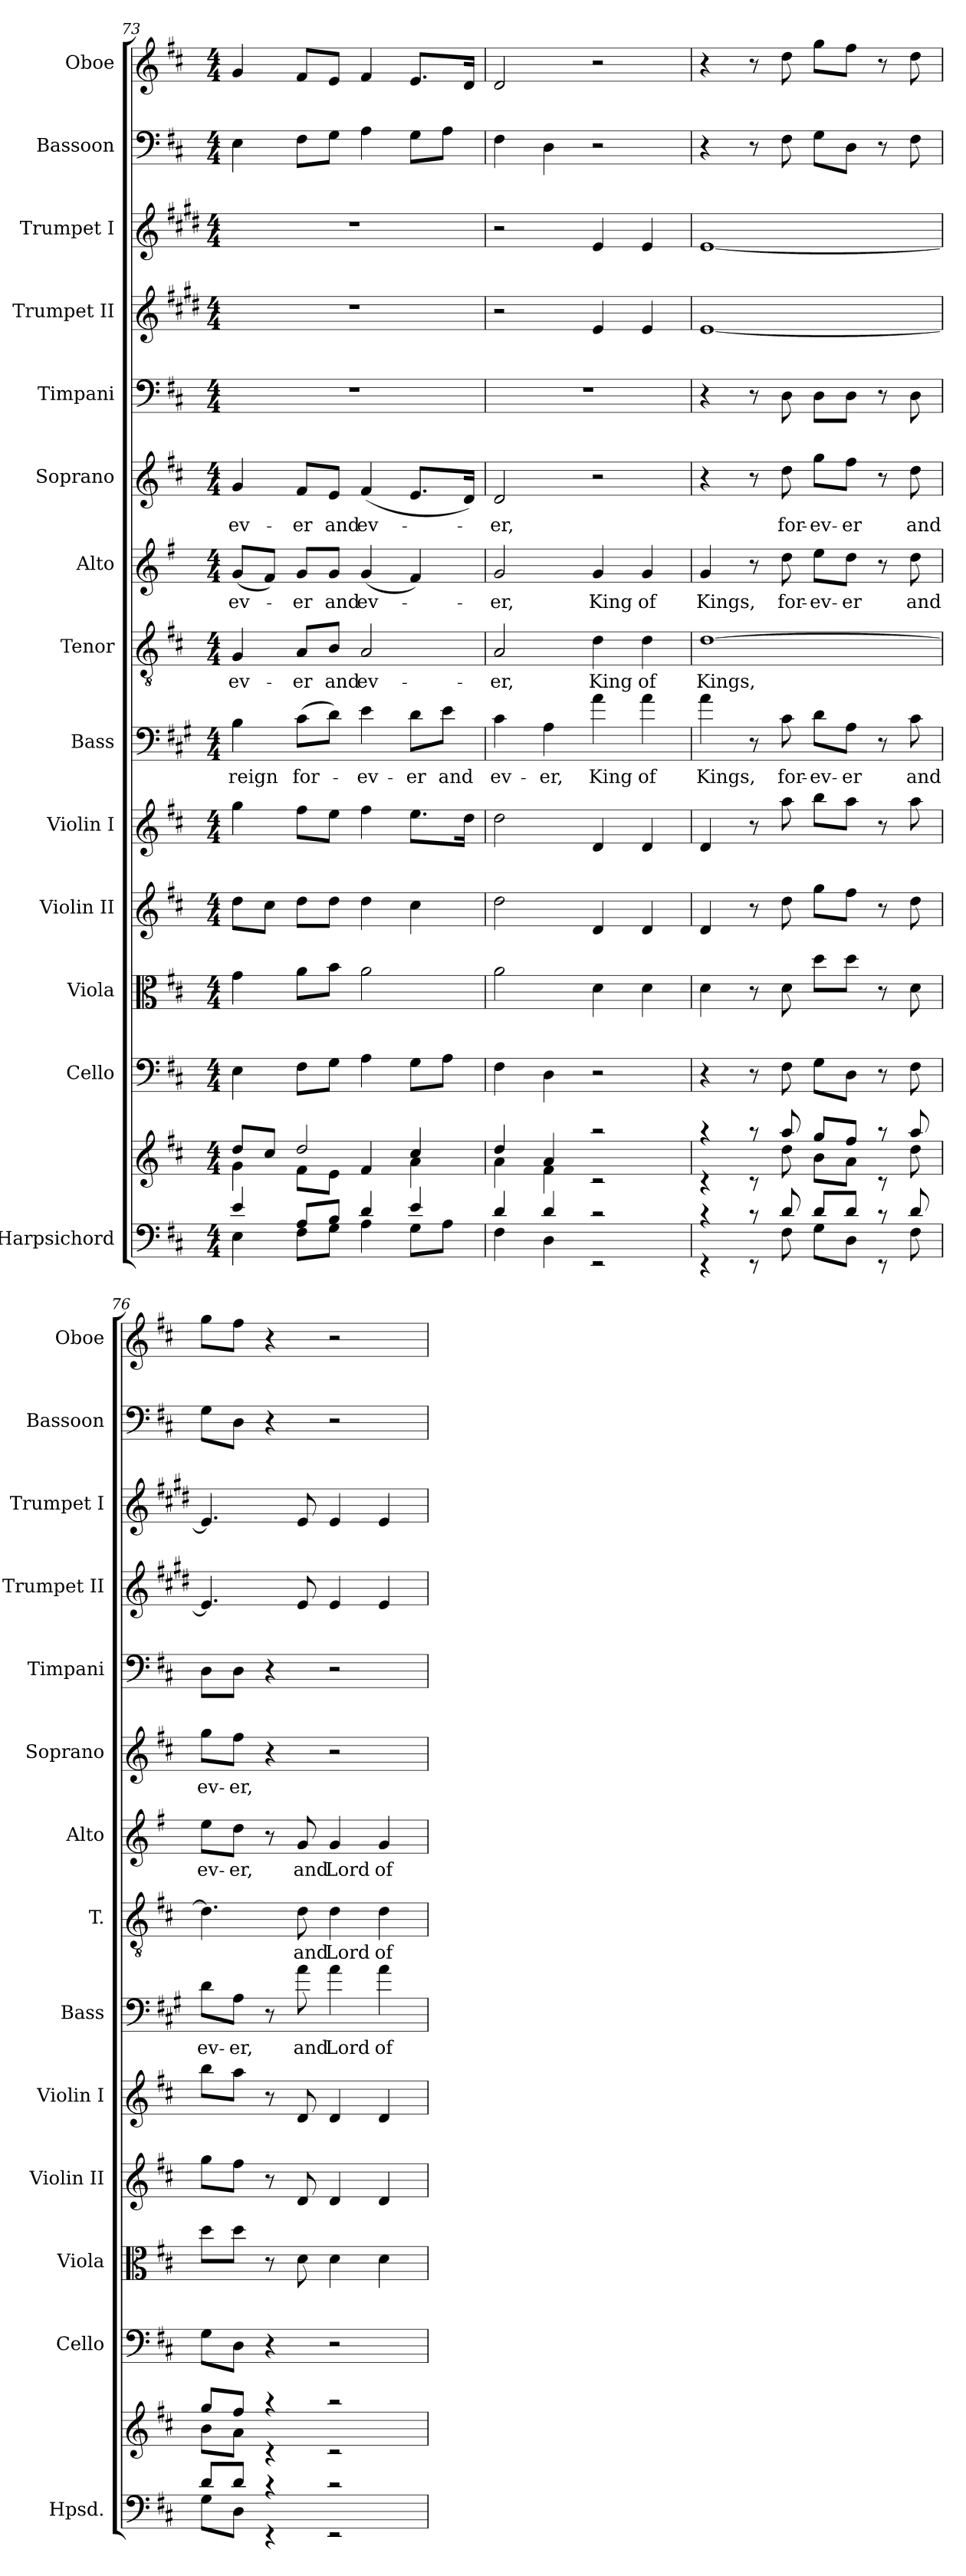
**kern	**kern	**kern	**kern	**kern	**kern	**kern	**text	**kern	**text	**kern	**text	**kern	**text	**kern	**kern	**kern	**kern	**kern
*part14	*part14	*part13	*part12	*part11	*part10	*part9	*part9	*part8	*part8	*part7	*part7	*part6	*part6	*part5	*part4	*part3	*part2	*part1
*staff15	*staff14	*staff13	*staff12	*staff11	*staff10	*staff9	*staff9	*staff8	*staff8	*staff7	*staff7	*staff6	*staff6	*staff5	*staff4	*staff3	*staff2	*staff1
*I"Harpsichord	*	*I"Cello	*I"Viola	*I"Violin II	*I"Violin I	*I"Bass	*	*I"Tenor	*	*I"Alto	*	*I"Soprano	*	*I"Timpani	*I"Trumpet II	*I"Trumpet I	*I"Bassoon	*I"Oboe
*I'Hpsd.	*	*I'Cello	*I'Viola	*I'Violin II	*I'Violin I	*I'Bass	*	*I'T.	*	*I'Alto	*	*I'Soprano	*	*I'Timpani	*I'Trumpet II	*I'Trumpet I	*I'Bassoon	*I'Oboe
*clefF4	*clefG2	*clefF4	*clefC3	*clefG2	*clefG2	*clefF4	*	*clefGv2	*	*clefG2	*	*clefG2	*	*clefF4	*clefG2	*clefG2	*clefF4	*clefG2
*	*	*	*	*	*	*ITrd4c7	*	*ITrd7c12	*	*ITrd3c5	*	*	*	*	*ITrd1c2	*ITrd1c2	*	*
*k[f#c#]	*k[f#c#]	*k[f#c#]	*k[f#c#]	*k[f#c#]	*k[f#c#]	*k[f#c#]	*	*k[f#c#]	*	*k[f#c#]	*	*k[f#c#]	*	*k[f#c#]	*k[f#c#]	*k[f#c#]	*k[f#c#]	*k[f#c#]
*D:	*D:	*D:	*D:	*D:	*D:	*D:	*	*D:	*	*D:	*	*D:	*	*D:	*D:	*D:	*D:	*D:
*M4/4	*M4/4	*M4/4	*M4/4	*M4/4	*M4/4	*M4/4	*	*M4/4	*	*M4/4	*	*M4/4	*	*M4/4	*M4/4	*M4/4	*M4/4	*M4/4
=73	=73	=73	=73	=73	=73	=73	=73	=73	=73	=73	=73	=73	=73	=73	=73	=73	=73	=73
*^	*^	*	*	*	*	*	*	*	*	*	*	*	*	*	*	*	*	*
!	!	!	!	!	!	!	!	!	!LO:LY:b	!	!LO:LY:b	!	!LO:LY:b	!	!LO:LY:b	!	!	!	!	!
4e/	4E\	8dd/L	4g\	4E\	4g\	8dd\L	4gg\	4E\	reign	4GG/	-ev-	(<8d/L	-ev-	4g/	-ev-	1r	1r	1r	4E\	4g/
.	.	8cc#/J	.	.	.	8cc#\J	.	.	.	.	.	8c#/J)	.	.	.	.	.	.	.	.
!	!	!	!	!	!	!	!	!	!LO:LY:b	!	!LO:LY:b	!	!LO:LY:b	!	!LO:LY:b	!	!	!	!	!
8A/L	8F#\L	2dd/	8f#\L	8F#\L	8a\L	8dd\L	8ff#\L	(>8F#\L	for-	8AA/L	-er	8d/L	-er	8f#/L	-er	.	.	.	8F#\L	8f#/L
!	!	!	!	!	!	!	!	!	!	!	!LO:LY:b	!	!LO:LY:b	!	!LO:LY:b	!	!	!	!	!
8B/J	8G\J	.	8e\J	8G\J	8b\J	8dd\J	8ee\J	8G\J)	.	8BB/J	and	8d/J	and	8e/J	and	.	.	.	8G\J	8e/J
!	!	!	!	!	!	!	!	!	!LO:LY:b	!	!LO:LY:b	!	!LO:LY:b	!	!LO:LY:b	!	!	!	!	!
4d/	4A\	.	4f#/	4A\	2a\	4dd\	4ff#\	4A\	-ev-	2AA/	ev-	(<4d/	ev-	(<4f#/	ev-	.	.	.	4A\	4f#/
!	!	!	!	!	!	!	!	!	!LO:LY:b	!	!	!	!	!	!	!	!	!	!	!
4e/	8G\L	4cc#/	4a\	8G\L	.	4cc#\	8.ee\L	8G\L	-er	.	.	4c#/)	.	8.e/L	.	.	.	.	8G\L	8.e/L
!	!	!	!	!	!	!	!	!	!LO:LY:b	!	!	!	!	!	!	!	!	!	!	!
.	8A\J	.	.	8A\J	.	.	.	8A\J	and	.	.	.	.	.	.	.	.	.	8A\J	.
.	.	.	.	.	.	.	16dd\Jk	.	.	.	.	.	.	16d/Jk)	.	.	.	.	.	16d/Jk
=74	=74	=74	=74	=74	=74	=74	=74	=74	=74	=74	=74	=74	=74	=74	=74	=74	=74	=74	=74	=74
!	!	!	!	!	!	!	!	!	!LO:LY:b	!	!LO:LY:b	!	!LO:LY:b	!	!LO:LY:b	!	!	!	!	!
4d/	4F#\	4dd/	4a\	4F#\	2a\	2dd\	2dd\	4F#\	ev-	2AA/	-er,	2d/	-er,	2d/	-er,	1r	2r	2r	4F#\	2d/
!	!	!	!	!	!	!	!	!	!LO:LY:b	!	!	!	!	!	!	!	!	!	!	!
4d/	4D\	4a/	4f#\	4D\	.	.	.	4D\	-er,	.	.	.	.	.	.	.	.	.	4D\	.
!	!	!	!	!	!	!	!	!	!LO:LY:b	!	!LO:LY:b	!	!LO:LY:b	!	!	!	!	!	!	!
2rc	2rEE	2raa	2rc	2r	4d\	4d/	4d/	4d\	King	4D\	King	4d/	King	2r	.	.	4d/	4d/	2r	2r
!	!	!	!	!	!	!	!	!	!LO:LY:b	!	!LO:LY:b	!	!LO:LY:b	!	!	!	!	!	!	!
.	.	.	.	.	4d\	4d/	4d/	4d\	of	4D\	of	4d/	of	.	.	.	4d/	4d/	.	.
=75	=75	=75	=75	=75	=75	=75	=75	=75	=75	=75	=75	=75	=75	=75	=75	=75	=75	=75	=75	=75
!	!	!	!	!	!	!	!	!	!LO:LY:b	!	!LO:LY:b	!	!LO:LY:b	!	!	!	!	!	!	!
4rc	4rEE	4raa	4rc	4r	4d\	4d/	4d/	4d\	Kings,	[>1D	Kings,	4d/	Kings,	4r	.	4r	[<1d	[<1d	4r	4r
8rc	8rEE	8raa	8rc	8r	8r	8r	8r	8r	.	.	.	8r	.	8r	.	8r	.	.	8r	8r
!	!	!	!	!	!	!	!	!	!LO:LY:b	!	!	!	!LO:LY:b	!	!LO:LY:b	!	!	!	!	!
8d/	8F#\	8aa/	8dd\	8F#\	8d\	8dd\	8aa\	8F#\	for-	.	.	8a\	for-	8dd\	for-	8D\	.	.	8F#\	8dd\
!	!	!	!	!	!	!	!	!	!LO:LY:b	!	!	!	!LO:LY:b	!	!LO:LY:b	!	!	!	!	!
8d/L	8G\L	8gg/L	8b\L	8G\L	8dd\L	8gg\L	8bb\L	8G\L	-ev-	.	.	8b\L	-ev-	8gg\L	-ev-	8D\L	.	.	8G\L	8gg\L
!	!	!	!	!	!	!	!	!	!LO:LY:b	!	!	!	!LO:LY:b	!	!LO:LY:b	!	!	!	!	!
8d/J	8D\J	8ff#/J	8a\J	8D\J	8dd\J	8ff#\J	8aa\J	8D\J	-er	.	.	8a\J	-er	8ff#\J	-er	8D\J	.	.	8D\J	8ff#\J
8rc	8rEE	8raa	8rc	8r	8r	8r	8r	8r	.	.	.	8r	.	8r	.	8r	.	.	8r	8r
!	!	!	!	!	!	!	!	!	!LO:LY:b	!	!	!	!LO:LY:b	!	!LO:LY:b	!	!	!	!	!
8d/	8F#\	8aa/	8dd\	8F#\	8d\	8dd\	8aa\	8F#\	and	.	.	8a\	and	8dd\	and	8D\	.	.	8F#\	8dd\
!!LO:PB:g=z
=76	=76	=76	=76	=76	=76	=76	=76	=76	=76	=76	=76	=76	=76	=76	=76	=76	=76	=76	=76	=76
!	!	!	!	!	!	!	!	!	!LO:LY:b	!	!	!	!LO:LY:b	!	!LO:LY:b	!	!	!	!	!
8d/L	8G\L	8gg/L	8b\L	8G\L	8dd\L	8gg\L	8bb\L	8G\L	ev-	4.D\]	.	8b\L	ev-	8gg\L	ev-	8D\L	4.d/]	4.d/]	8G\L	8gg\L
!	!	!	!	!	!	!	!	!	!LO:LY:b	!	!	!	!LO:LY:b	!	!LO:LY:b	!	!	!	!	!
8d/J	8D\J	8ff#/J	8a\J	8D\J	8dd\J	8ff#\J	8aa\J	8D\J	-er,	.	.	8a\J	-er,	8ff#\J	-er,	8D\J	.	.	8D\J	8ff#\J
4rc	4rEE	4raa	4rc	4r	8r	8r	8r	8r	.	.	.	8r	.	4r	.	4r	.	.	4r	4r
!	!	!	!	!	!	!	!	!	!LO:LY:b	!	!LO:LY:b	!	!LO:LY:b	!	!	!	!	!	!	!
.	.	.	.	.	8d\	8d/	8d/	8d\	and	8D\	and	8d/	and	.	.	.	8d/	8d/	.	.
!	!	!	!	!	!	!	!	!	!LO:LY:b	!	!LO:LY:b	!	!LO:LY:b	!	!	!	!	!	!	!
2rc	2rEE	2raa	2rc	2r	4d\	4d/	4d/	4d\	Lord	4D\	Lord	4d/	Lord	2r	.	2r	4d/	4d/	2r	2r
!	!	!	!	!	!	!	!	!	!LO:LY:b	!	!LO:LY:b	!	!LO:LY:b	!	!	!	!	!	!	!
.	.	.	.	.	4d\	4d/	4d/	4d\	of	4D\	of	4d/	of	.	.	.	4d/	4d/	.	.
*v	*v	*	*	*	*	*	*	*	*	*	*	*	*	*	*	*	*	*	*	*
*	*v	*v	*	*	*	*	*	*	*	*	*	*	*	*	*	*	*	*	*
=	=	=	=	=	=	=	=	=	=	=	=	=	=	=	=	=	=	=
*-	*-	*-	*-	*-	*-	*-	*-	*-	*-	*-	*-	*-	*-	*-	*-	*-	*-	*-
